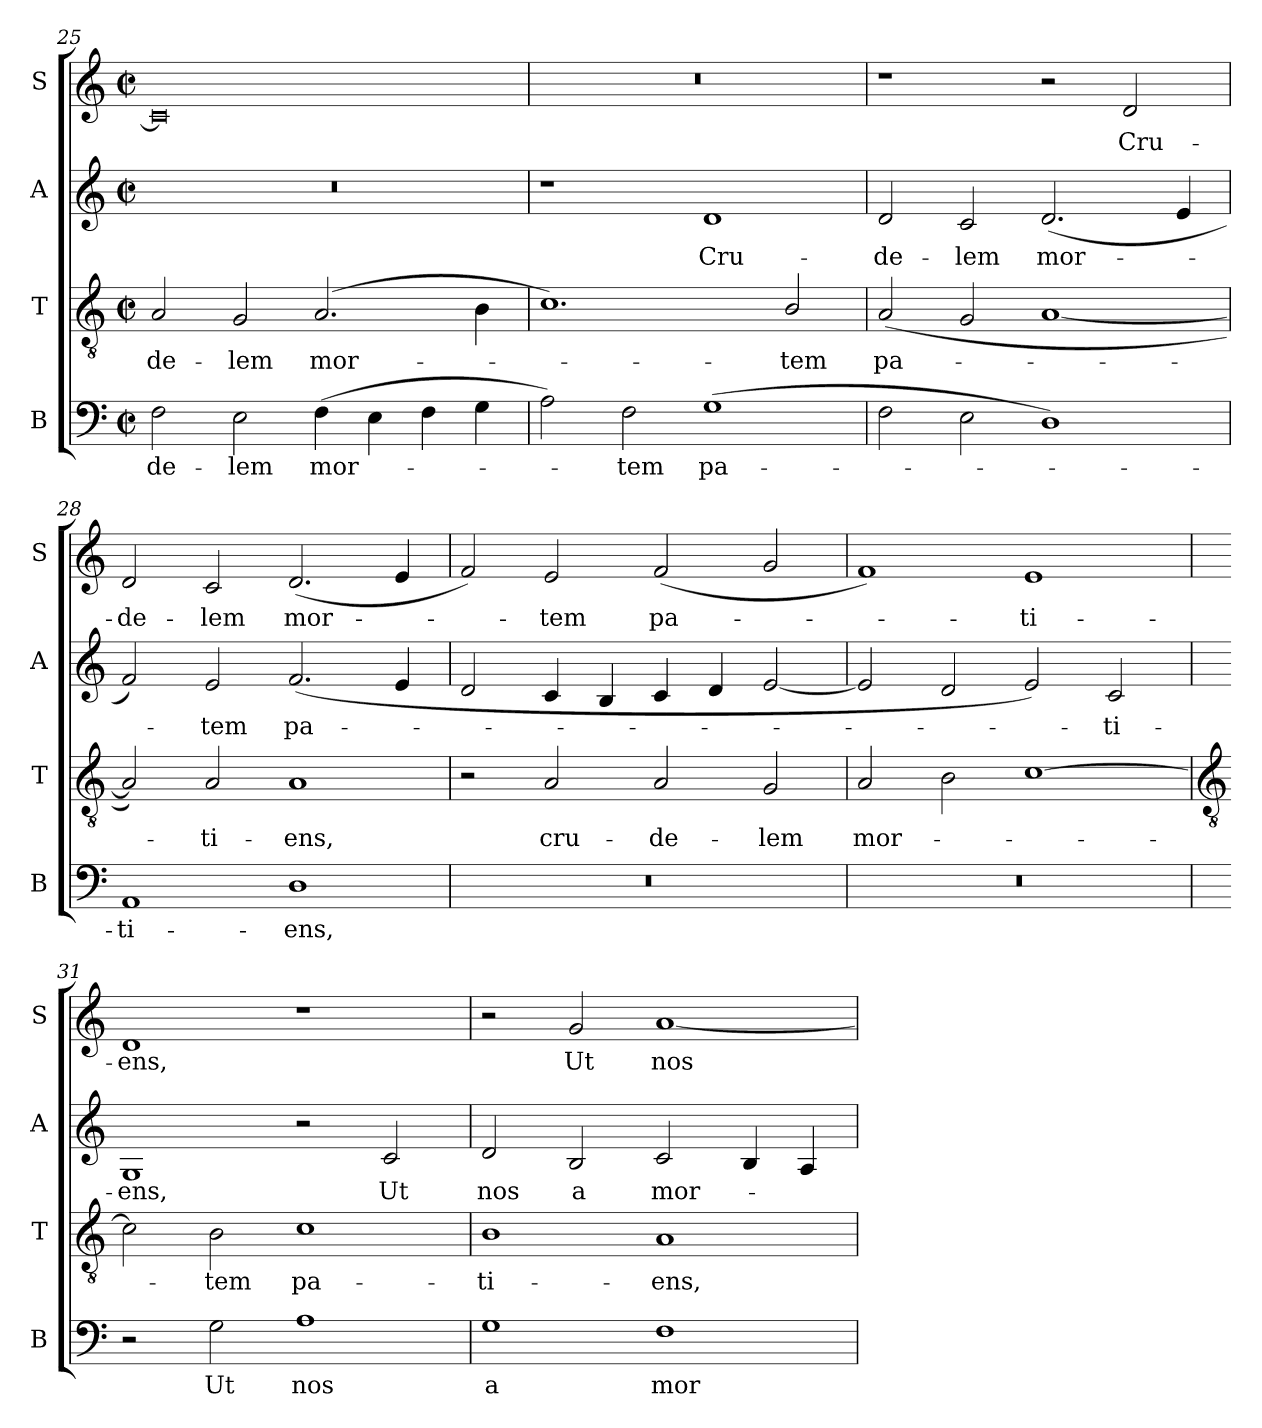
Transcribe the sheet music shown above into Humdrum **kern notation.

**kern	**text	**kern	**text	**kern	**text	**kern	**text
*part4	*part4	*part3	*part3	*part2	*part2	*part1	*part1
*staff4	*staff4	*staff3	*staff3	*staff2	*staff2	*staff1	*staff1
*I"B	*	*I"T	*	*I"A	*	*I"S	*
*I'B	*	*I'T	*	*I'A	*	*I'S	*
!!LO:LB:g=z
*clefF4	*	*clefGv2	*	*clefG2	*	*clefG2	*
*k[]	*	*k[]	*	*k[]	*	*k[]	*
*C:	*	*C:	*	*C:	*	*C:	*
*M4/2	*	*M4/2	*	*M4/2	*	*M4/2	*
*met(c|)	*	*met(c|)	*	*met(c|)	*	*met(c|)	*
=25	=25	=25	=25	=25	=25	=25	=25
!	!LO:LY:b	!	!LO:LY:b	!	!	!	!
2F	-de-	2A	-de-	0r	.	0c]	.
!	!LO:LY:b	!	!LO:LY:b	!	!	!	!
2E	-lem	2G	-lem	.	.	.	.
!	!LO:LY:b	!	!LO:LY:b	!	!	!	!
(>4F	mor-	(>2.A	mor-	.	.	.	.
4E	.	.	.	.	.	.	.
4F	.	.	.	.	.	.	.
4G	.	4B	.	.	.	.	.
=26	=26	=26	=26	=26	=26	=26	=26
2A)	.	1.c)	.	1r	.	0r	.
!	!LO:LY:b	!	!	!	!	!	!
2F	tem	.	.	.	.	.	.
!	!LO:LY:b	!	!	!	!LO:LY:b	!	!
(>1G	pa-	.	.	1d	Cru-	.	.
!	!	!	!LO:LY:b	!	!	!	!
.	.	2B/	tem	.	.	.	.
=27	=27	=27	=27	=27	=27	=27	=27
!	!	!	!LO:LY:b	!	!LO:LY:b	!	!
2F	.	(<2A	pa-	2d	-de-	1r	.
!	!	!	!	!	!LO:LY:b	!	!
2E	.	2G	.	2c	-lem	.	.
!	!	!	!	!	!LO:LY:b	!	!
1D)	.	[1A	.	(<2.d	mor-	2r	.
!	!	!	!	!	!	!	!LO:LY:b
.	.	.	.	.	.	2d	Cru-
.	.	.	.	4e	.	.	.
=28	=28	=28	=28	=28	=28	=28	=28
!	!LO:LY:b	!	!	!	!	!	!LO:LY:b
1AA	ti-	2A])	.	2f)	.	2d	-de-
!	!	!	!LO:LY:b	!	!LO:LY:b	!	!LO:LY:b
.	.	2A	ti-	2e	tem	2c	-lem
!	!LO:LY:b	!	!LO:LY:b	!	!LO:LY:b	!	!LO:LY:b
1D	-ens,	1A	-ens,	(<2.f	pa-	(<2.d	mor-
.	.	.	.	4e	.	4e	.
=29	=29	=29	=29	=29	=29	=29	=29
0r	.	2r	.	2d	.	2f)	.
!	!	!	!LO:LY:b	!	!	!	!LO:LY:b
.	.	2A	cru-	4c	.	2e	tem
.	.	.	.	4B	.	.	.
!	!	!	!LO:LY:b	!	!	!	!LO:LY:b
.	.	2A	-de-	4c	.	(<2f	pa-
.	.	.	.	4d	.	.	.
!	!	!	!LO:LY:b	!	!	!	!
.	.	2G	-lem	[2e	.	2g	.
=30	=30	=30	=30	=30	=30	=30	=30
!	!	!	!LO:LY:b	!	!	!	!
0r	.	2A	mor-	2e]	.	1f)	.
.	.	2B	.	2d	.	.	.
!	!	!	!	!	!	!	!LO:LY:b
.	.	[1c	.	2e)	.	1e	ti-
!	!	!	!	!	!LO:LY:b	!	!
.	.	.	.	2c	ti-	.	.
!!LO:LB:g=z
=31	=31	=31	=31	=31	=31	=31	=31
*	*	*clefGv2	*	*	*	*	*
!	!	!	!	!	!LO:LY:b	!	!LO:LY:b
2r	.	2c]	.	1G	-ens,	1d	-ens,
!	!LO:LY:b	!	!LO:LY:b	!	!	!	!
2G	Ut	2B	tem	.	.	.	.
!	!LO:LY:b	!	!LO:LY:b	!	!	!	!
1A	nos	1c	pa-	2r	.	1r	.
!	!	!	!	!	!LO:LY:b	!	!
.	.	.	.	2c	Ut	.	.
=32	=32	=32	=32	=32	=32	=32	=32
!	!LO:LY:b	!	!LO:LY:b	!	!LO:LY:b	!	!
1G	a	1B	-ti-	2d	nos	2r	.
!	!	!	!	!	!LO:LY:b	!	!LO:LY:b
.	.	.	.	2B	a	2g	Ut
!	!LO:LY:b	!	!LO:LY:b	!	!LO:LY:b	!	!LO:LY:b
1F	mor-	1A	-ens,	2c	mor-	[1a	nos
.	.	.	.	4B	.	.	.
.	.	.	.	4A	.	.	.
=	=	=	=	=	=	=	=
*-	*-	*-	*-	*-	*-	*-	*-
